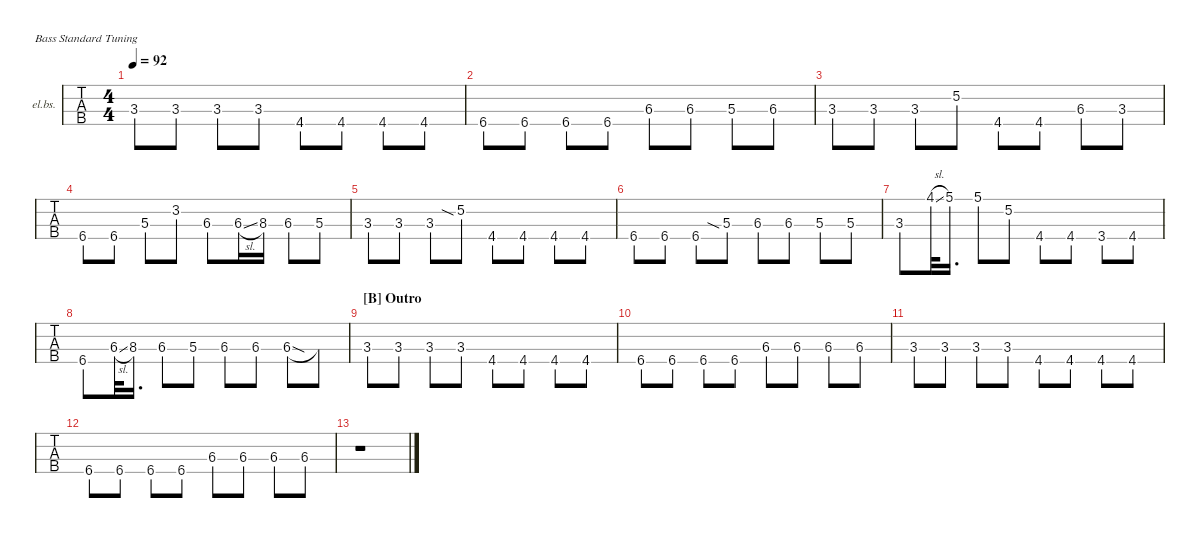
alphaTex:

\defaultSystemsLayout 4
\hideDynamics
\bracketExtendMode nobrackets
\firstSystemTrackNameOrientation horizontal
\otherSystemsTrackNameOrientation horizontal
\track ("低音吉他" "el.bs.") {instrument electricbassfinger}
\staff {tabs}
\tuning (G2 D2 A1 E1)
\ts (4 4)
\beaming (8 2 2 2 2)
\tempo 92
\clef f4
\ks eb
3.3.8{dy mf} 3.3.8 3.3.8 3.3.8 4.4.8 4.4.8 4.4.8 4.4.8 |
6.4.8 6.4.8 6.4.8 6.4.8 6.3.8 6.3.8 5.3.8 6.3.8 |
3.3.8 3.3.8 3.3.8 5.2.8 4.4.8 4.4.8 6.3.8 3.3.8 |
6.4.8 6.4.8 5.3.8 3.2.8 6.3.8 6.3{sl}.16 8.3.16 6.3.8 5.3.8 |
3.3.8 3.3.8 3.3.8 5.2{sia}.8 4.4.8 4.4.8 4.4.8 4.4.8 |
6.4.8 6.4.8 6.4.8 5.3{sia}.8 6.3.8 6.3.8 5.3.8 5.3.8 |
3.3.8 4.1{sl}.32 5.1.16{d} 5.1.8 5.2.8 4.4.8 4.4.8 3.4.8 4.4.8 |
6.4.8 6.3{sl}.32 8.3.16{d} 6.3.8 5.3.8 6.3.8 6.3.8 6.3{sod}.8 6.3{t}.8 |
\section ("B" "Outro")
3.3.8 3.3.8 3.3.8 3.3.8 4.4.8 4.4.8 4.4.8 4.4.8 |
6.4.8 6.4.8 6.4.8 6.4.8 6.3.8 6.3.8 6.3.8 6.3.8 |
3.3.8 3.3.8 3.3.8 3.3.8 4.4.8 4.4.8 4.4.8 4.4.8 |
6.4.8 6.4.8 6.4.8 6.4.8 6.3.8 6.3.8 6.3.8 6.3.8 |
r.1
